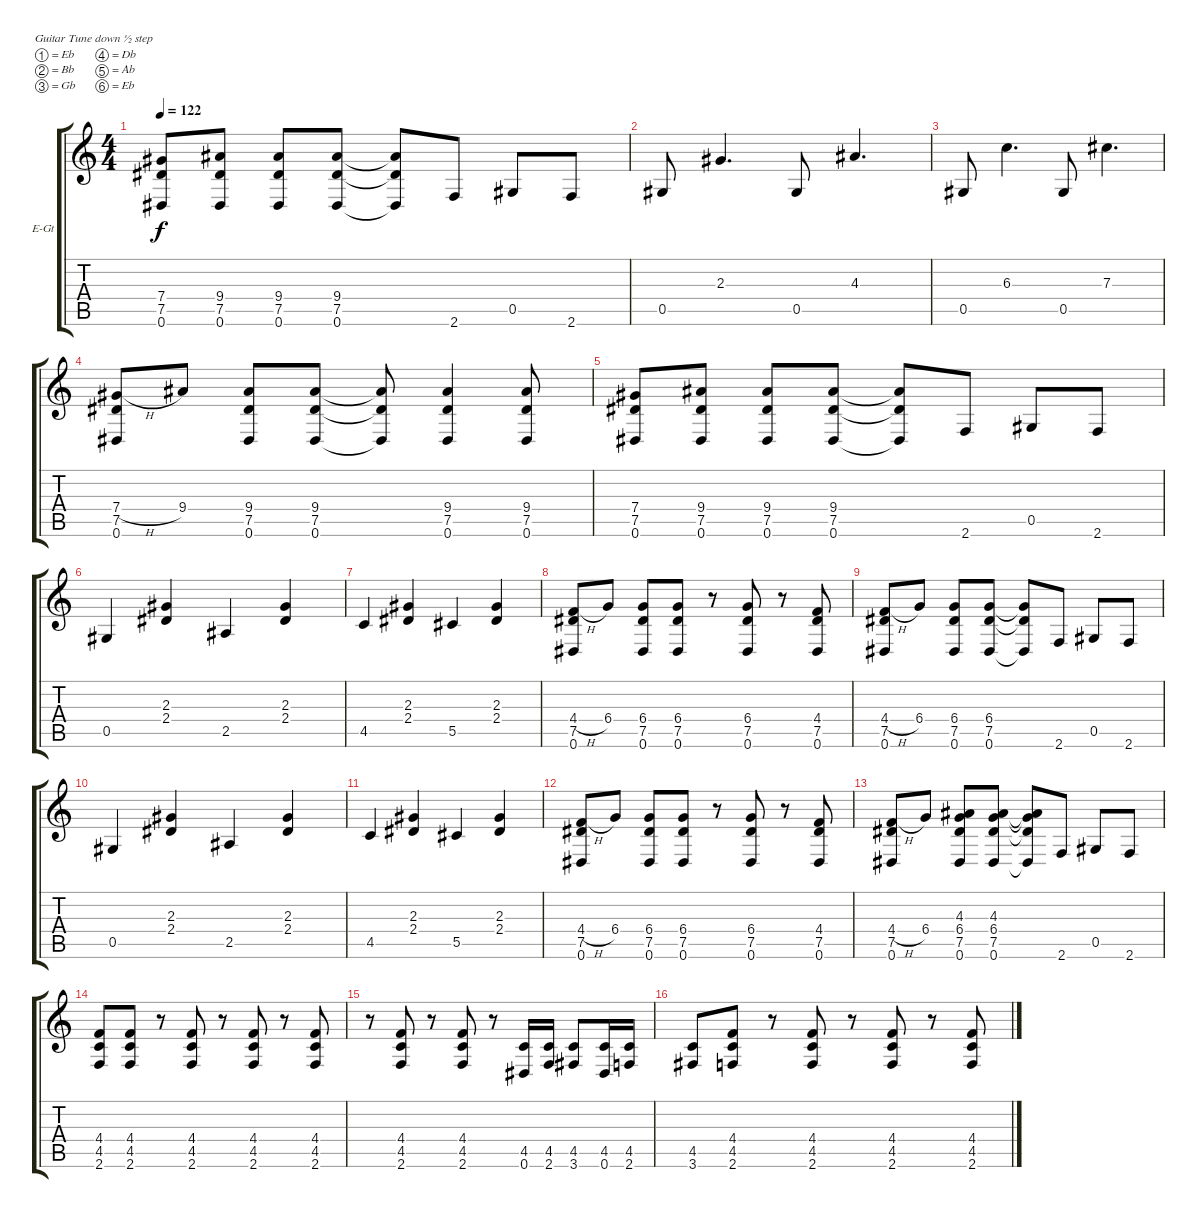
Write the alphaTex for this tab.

\bracketExtendMode groupsimilarinstruments
\firstSystemTrackNameOrientation horizontal
\otherSystemsTrackNameOrientation horizontal
\track ("Guit 1" "E-Gt") {instrument distortionguitar}
\staff {score tabs}
\tuning (Eb4 Bb3 Gb3 Db3 Ab2 Eb2)
\ts (4 4)
\tempo 122
\clef g2
\ks c
(7.4 7.5 0.6).8{dy f} (9.4 7.5 0.6).8 (9.4 7.5 0.6).8 (9.4 7.5 0.6).8 (9.4{t} 7.5{t} 0.6{t}).8 2.6.8 0.5.8 2.6.8 |
0.5.8 2.3.4{d} 0.5.8 4.3.4{d} |
0.5.8 6.3.4{d} 0.5.8 7.3.4{d} |
(7.4{h} 7.5 0.6).8 9.4.8 (9.4 7.5 0.6).8 (9.4 7.5 0.6).8 (9.4{t} 7.5{t} 0.6{t}).8 (9.4 7.5 0.6).4 (9.4 7.5 0.6).8 |
(7.4 7.5 0.6).8 (9.4 7.5 0.6).8 (9.4 7.5 0.6).8 (9.4 7.5 0.6).8 (9.4{t} 7.5{t} 0.6{t}).8 2.6.8 0.5.8 2.6.8 |
0.5.4 (2.3 2.4).4 2.5.4 (2.3 2.4).4 |
4.5.4 (2.3 2.4).4 5.5.4 (2.3 2.4).4 |
(4.4{h} 7.5 0.6).8 6.4.8 (6.4 7.5 0.6).8 (6.4 7.5 0.6).8 r.8 (6.4 7.5 0.6).8 r.8 (4.4 7.5 0.6).8 |
(4.4{h} 7.5 0.6).8 6.4.8 (6.4 7.5 0.6).8 (6.4 7.5 0.6).8 (6.4{t} 7.5{t} 0.6{t}).8 2.6.8 0.5.8 2.6.8 |
0.5.4 (2.3 2.4).4 2.5.4 (2.3 2.4).4 |
4.5.4 (2.3 2.4).4 5.5.4 (2.3 2.4).4 |
(4.4{h} 7.5 0.6).8 6.4.8 (6.4 7.5 0.6).8 (6.4 7.5 0.6).8 r.8 (6.4 7.5 0.6).8 r.8 (4.4 7.5 0.6).8 |
(4.4{h} 7.5 0.6).8 6.4.8 (4.3 6.4 7.5 0.6).8 (4.3 6.4 7.5 0.6).8 (4.3{t} 6.4{t} 7.5{t} 0.6{t}).8 2.6.8 0.5.8 2.6.8 |
(4.4 4.5 2.6).8 (4.4 4.5 2.6).8 r.8 (4.4 4.5 2.6).8 r.8 (4.4 4.5 2.6).8 r.8 (4.4 4.5 2.6).8 |
r.8 (4.4 4.5 2.6).8 r.8 (4.4 4.5 2.6).8 r.8 (4.5 0.6).16 (4.5 2.6).16 (4.5 3.6).8 (4.5 0.6).16 (4.5 2.6).16 |
(4.5 3.6).8 (4.4 4.5 2.6).8 r.8 (4.4 4.5 2.6).8 r.8 (4.4 4.5 2.6).8 r.8 (4.4 4.5 2.6).8
